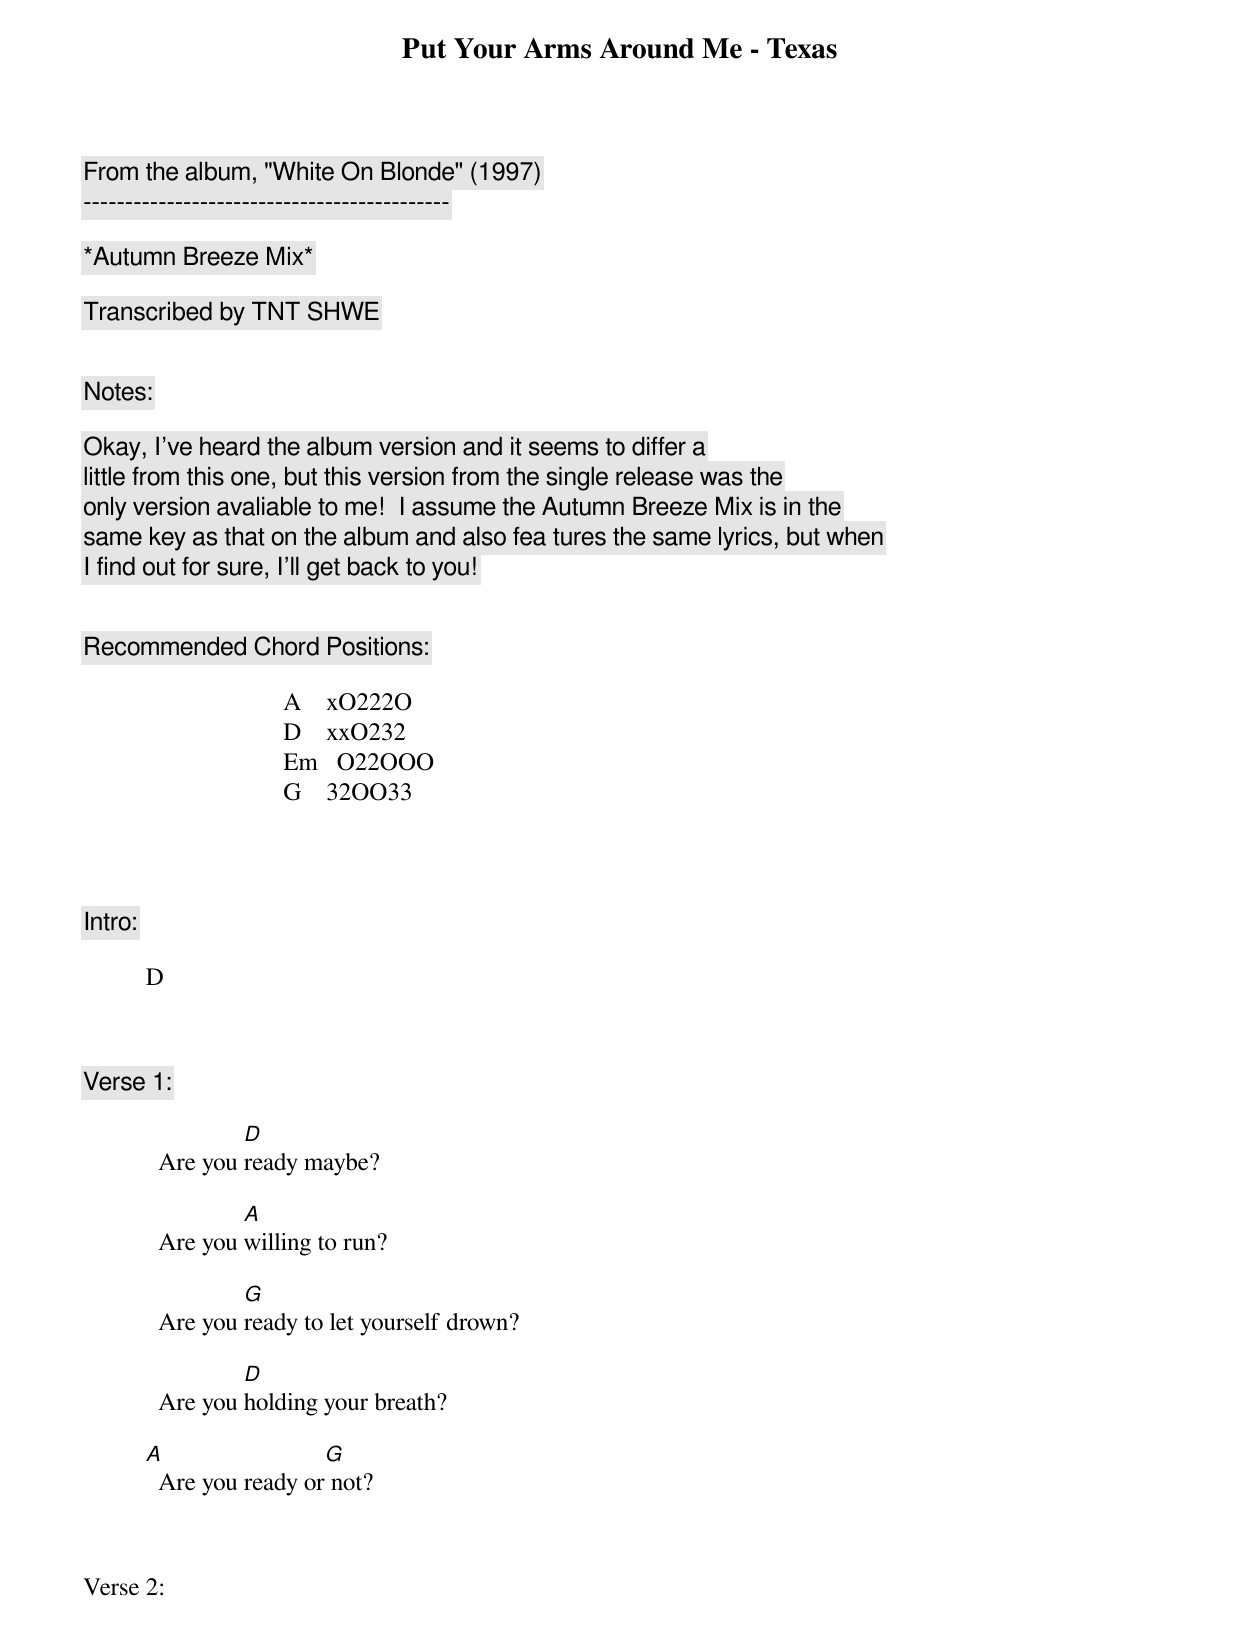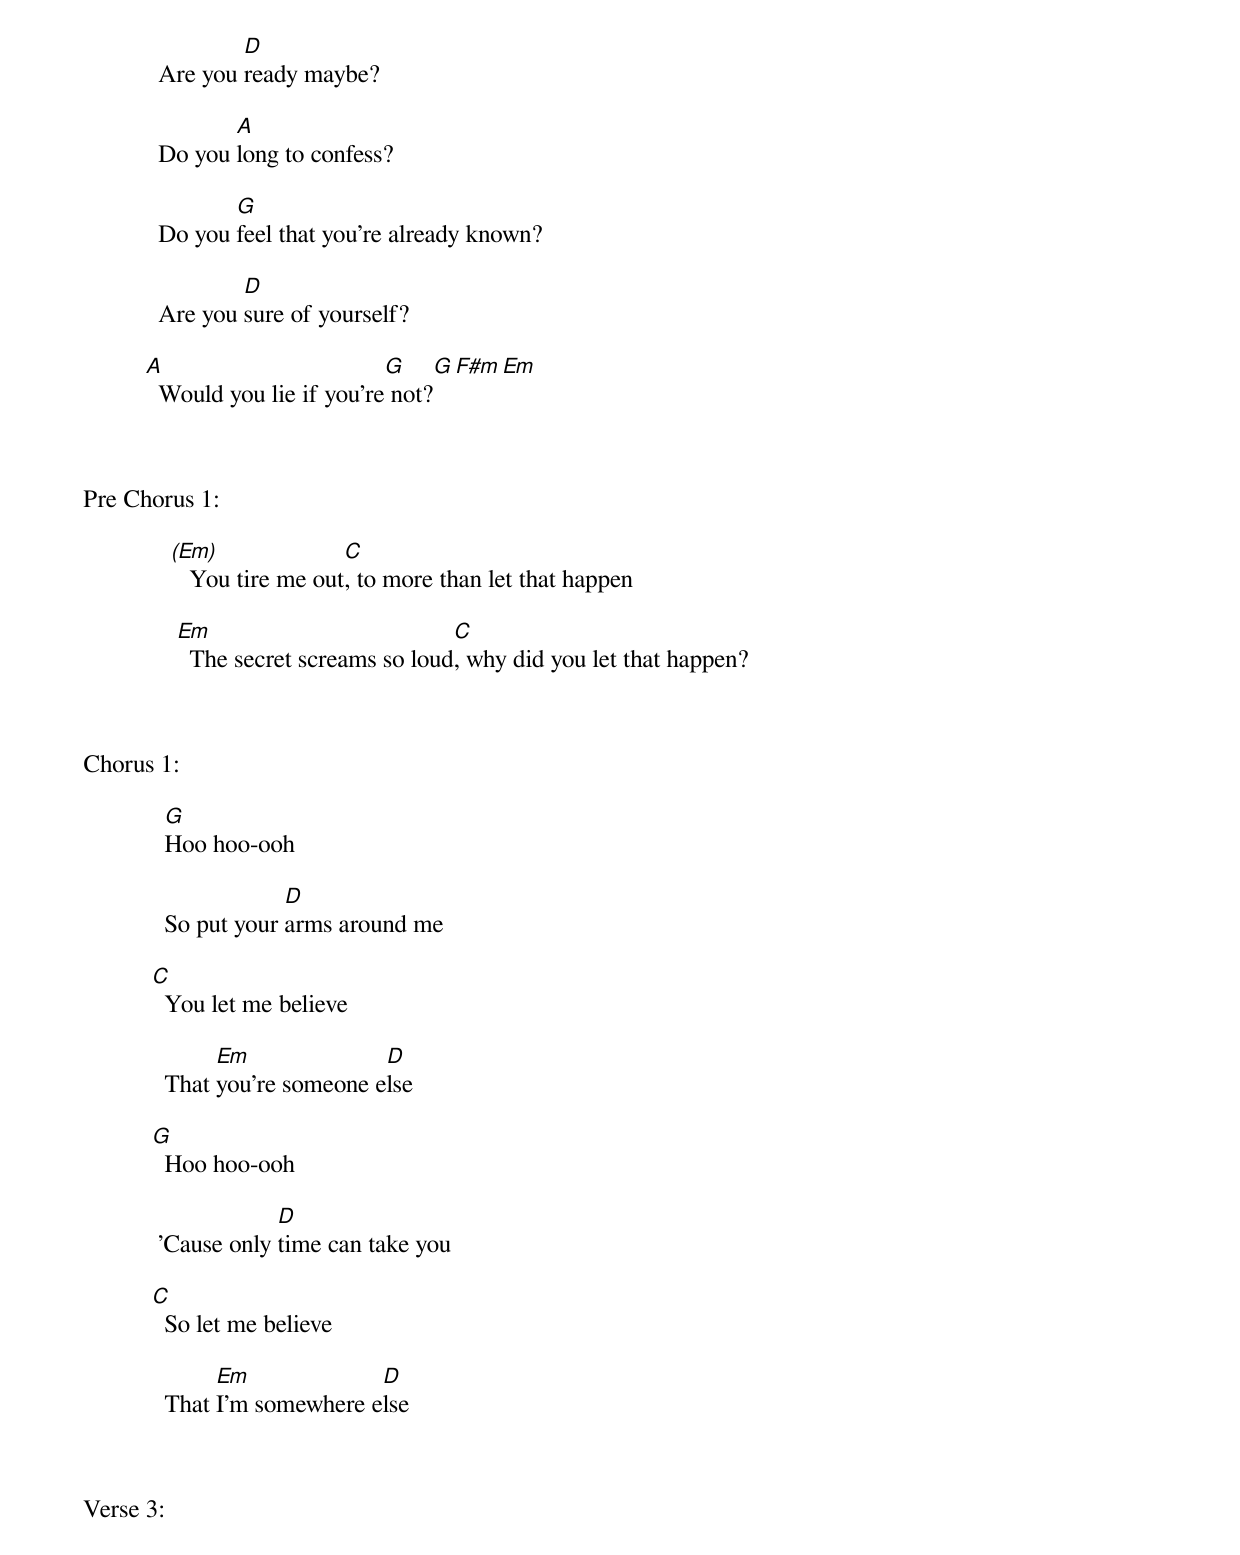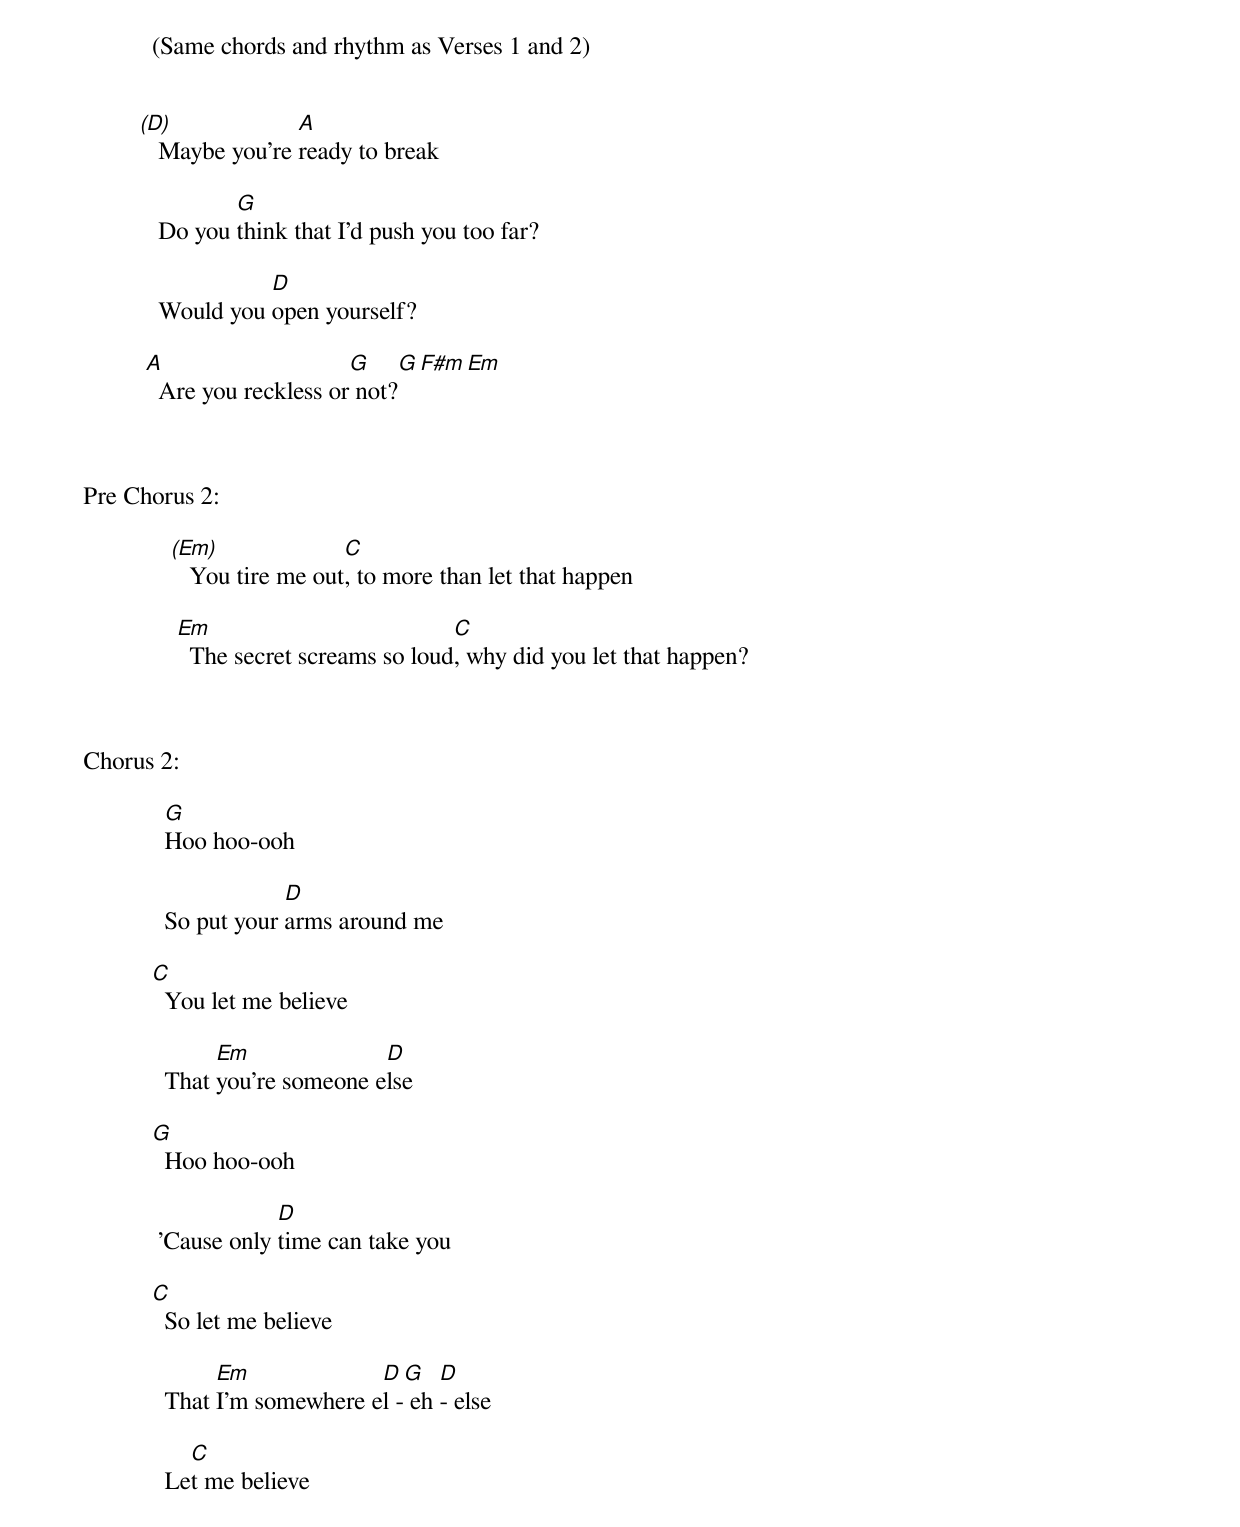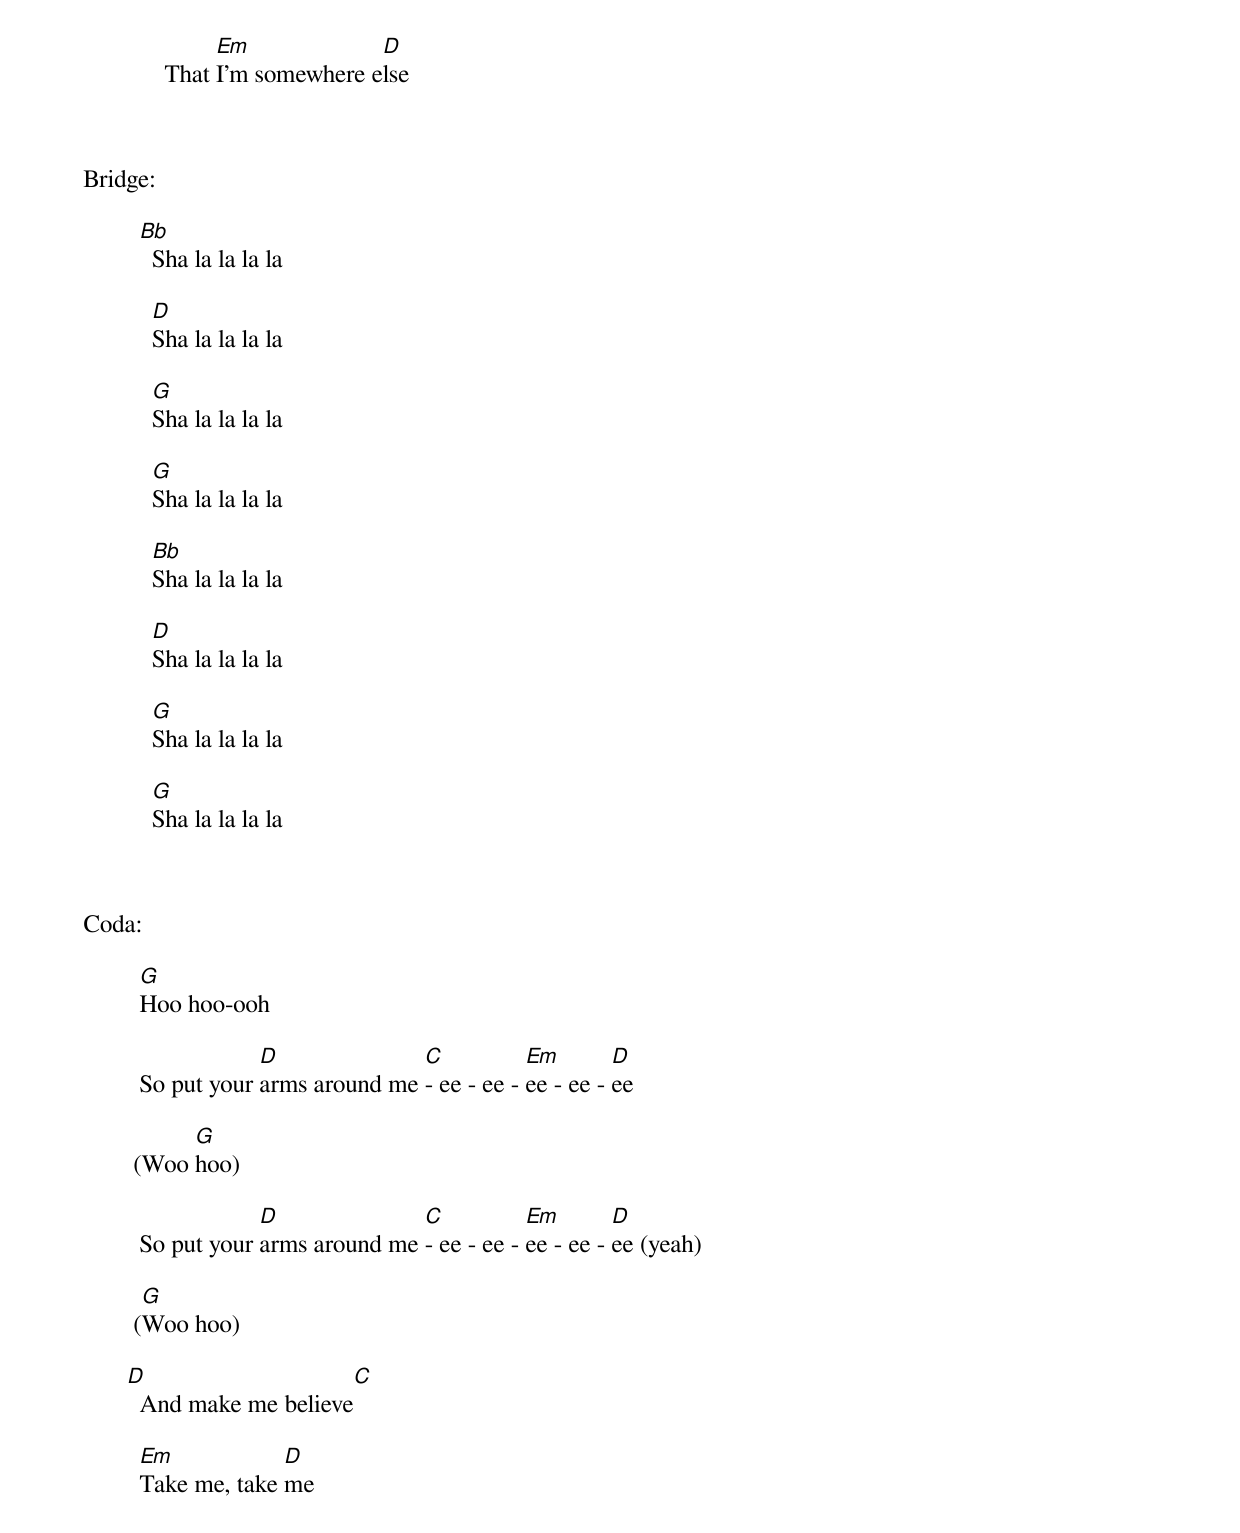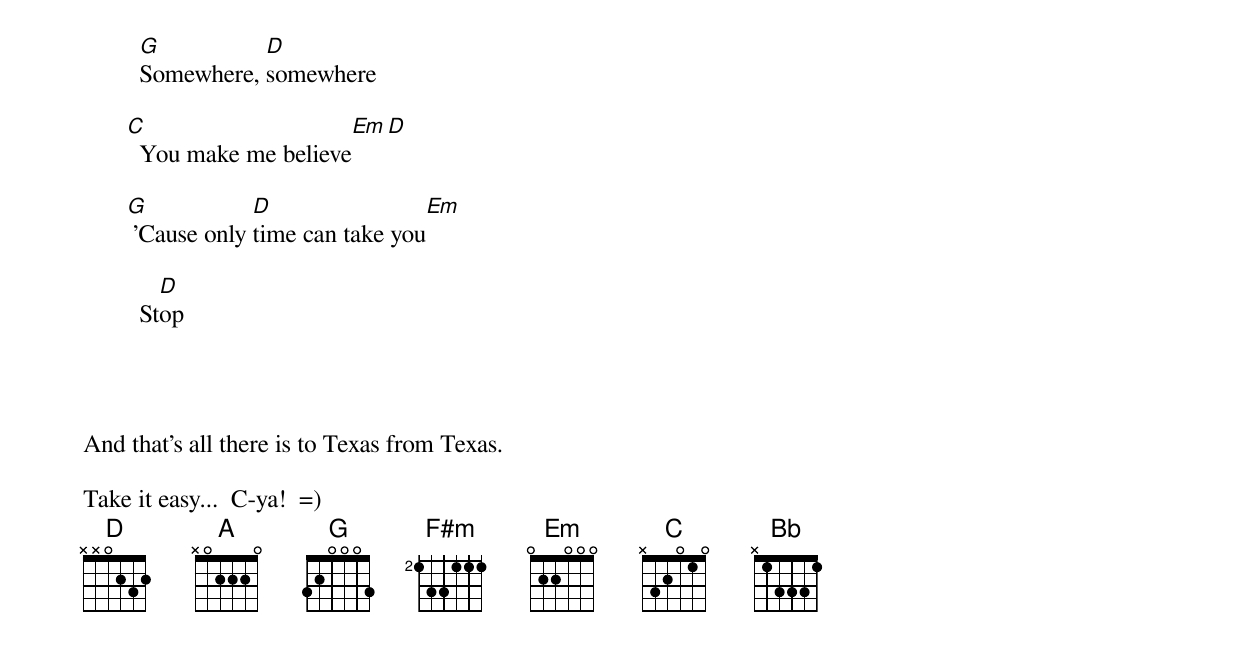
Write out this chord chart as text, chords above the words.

                       Put Your Arms Around Me - Texas

                   From the album, "White On Blonde" (1997)
                 --------------------------------------------

                            *Autumn Breeze Mix*

                         [Transcribed by TNT SHWE]


Notes:

          Okay, I've heard the album version and it seems to differ a
little from this one, but this version from the single release was the
only version avaliable to me!  I assume the Autumn Breeze Mix is in the
same key as that on the album and also fea tures the same lyrics, but when
I find out for sure, I'll get back to you!


Recommended Chord Positions:

                                A    xO222O
                                Bb   x13331
                                D    xxO232
                                Em   O22OOO
                                F#m  244222
                                G    32OO33




Intro:

          D



Verse 1:

                    D
            Are you ready maybe?

                    A
            Are you willing to run?

                    G
            Are you ready to let yourself drown?

                    D
            Are you holding your breath?

          A                 G
            Are you ready or not?



Verse 2:

                    D
            Are you ready maybe?

                   A
            Do you long to confess?

                   G
            Do you feel that you're already known?

                    D
            Are you sure of yourself?

          A                        G      G  F#m  Em
            Would you lie if you're not?



Pre Chorus 1:

              (Em)              C
                 You tire me out, to more than let that happen

               Em                          C
                 The secret screams so loud, why did you let that happen?



Chorus 1:

             G
             Hoo hoo-ooh

                         D
             So put your arms around me

           C
             You let me believe

                  Em              D
             That you're someone else

           G
             Hoo hoo-ooh

                        D
            'Cause only time can take you

           C
             So let me believe

                  Em             D
             That I'm somewhere else



Verse 3:

           (Same chords and rhythm as Verses 1 and 2)


         (D)             A
            Maybe you're ready to break

                   G
            Do you think that I'd push you too far?

                      D
            Would you open yourself?

          A                    G      G  F#m  Em
            Are you reckless or not?



Pre Chorus 2:

              (Em)              C
                 You tire me out, to more than let that happen

               Em                          C
                 The secret screams so loud, why did you let that happen?



Chorus 2:

             G
             Hoo hoo-ooh

                         D
             So put your arms around me

           C
             You let me believe

                  Em              D
             That you're someone else

           G
             Hoo hoo-ooh

                        D
            'Cause only time can take you

           C
             So let me believe

                  Em             D  G   D
             That I'm somewhere el - eh - else

               C
             Let me believe

                  Em             D
             That I'm somewhere else



Bridge:

         Bb
           Sha la la la la

           D
           Sha la la la la

           G
           Sha la la la la

           G
           Sha la la la la

           Bb
           Sha la la la la

           D
           Sha la la la la

           G
           Sha la la la la

           G
           Sha la la la la



Coda:

         G
         Hoo hoo-ooh

                     D              C           Em        D
         So put your arms around me - ee - ee - ee - ee - ee

             G
        (Woo hoo)

                     D              C           Em        D
         So put your arms around me - ee - ee - ee - ee - ee (yeah)

         G
        (Woo hoo)

       D                    C
         And make me believe

         Em            D
         Take me, take me

         G          D
         Somewhere, somewhere

       C                     Em   D
         You make me believe

       G            D                 Em
        'Cause only time can take you

           D
         Stop




And that's all there is to Texas from Texas.

Take it easy...  C-ya!  =)
